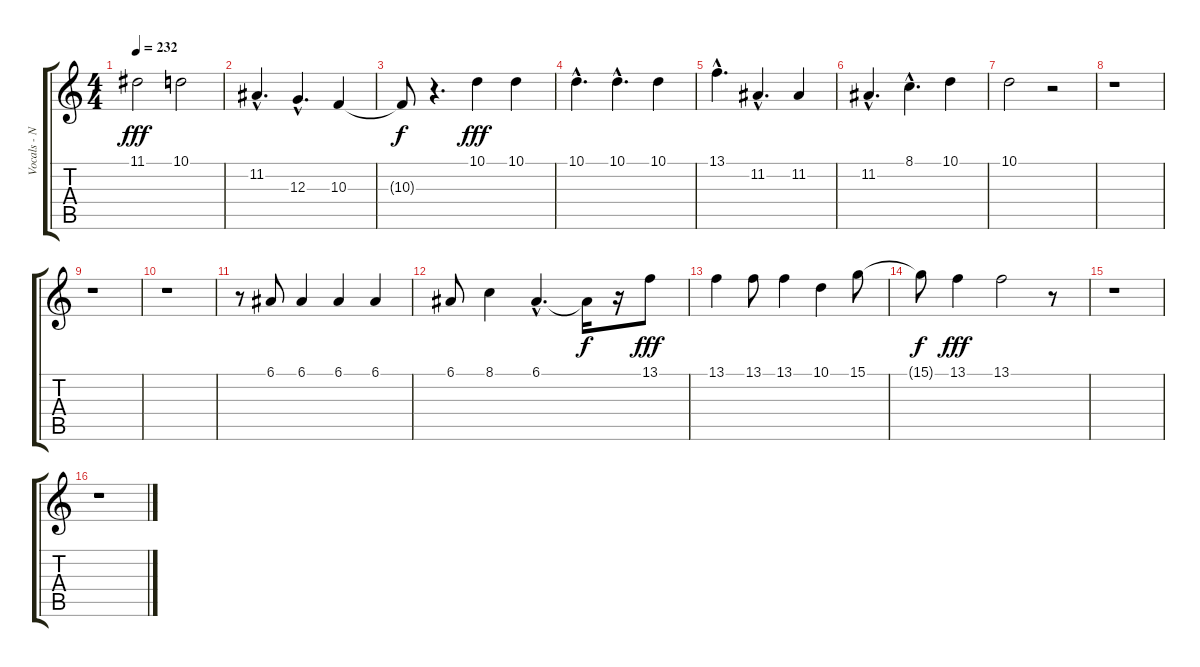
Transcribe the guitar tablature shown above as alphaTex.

\track ("Vocals - Nikola" "Vocals - N") {instrument lead6voice}
\staff {score tabs}
\tuning (E4 B3 G3 D3 A2 E2) {hide}
\ts (4 4)
\tempo 232
\clef g2
\ks c
11.1.2{dy fff} 10.1.2 |
11.2{hac}.4{d} 12.3{hac}.4{d} 10.3.4 |
10.3{t}.8{dy f} r.4{d} 10.1.4{dy fff} 10.1.4 |
10.1{hac}.4{d} 10.1{hac}.4{d} 10.1.4 |
13.1{hac}.4{d} 11.2{hac}.4{d} 11.2.4 |
11.2{hac}.4{d} 8.1{hac}.4{d} 10.1.4 |
10.1.2 r.2 |
r.1 |
r.1 |
r.1 |
r.8 6.1.8 6.1.4 6.1.4 6.1.4 |
6.1.8 8.1.4 6.1{hac}.4{d} 6.1{t}.16{dy f} r.16 13.1.8{dy fff} |
13.1.4 13.1.8 13.1.4 10.1.4 15.1.8 |
15.1{t}.8{dy f} 13.1.4{dy fff} 13.1.2 r.8 |
r.1 |
r.1
